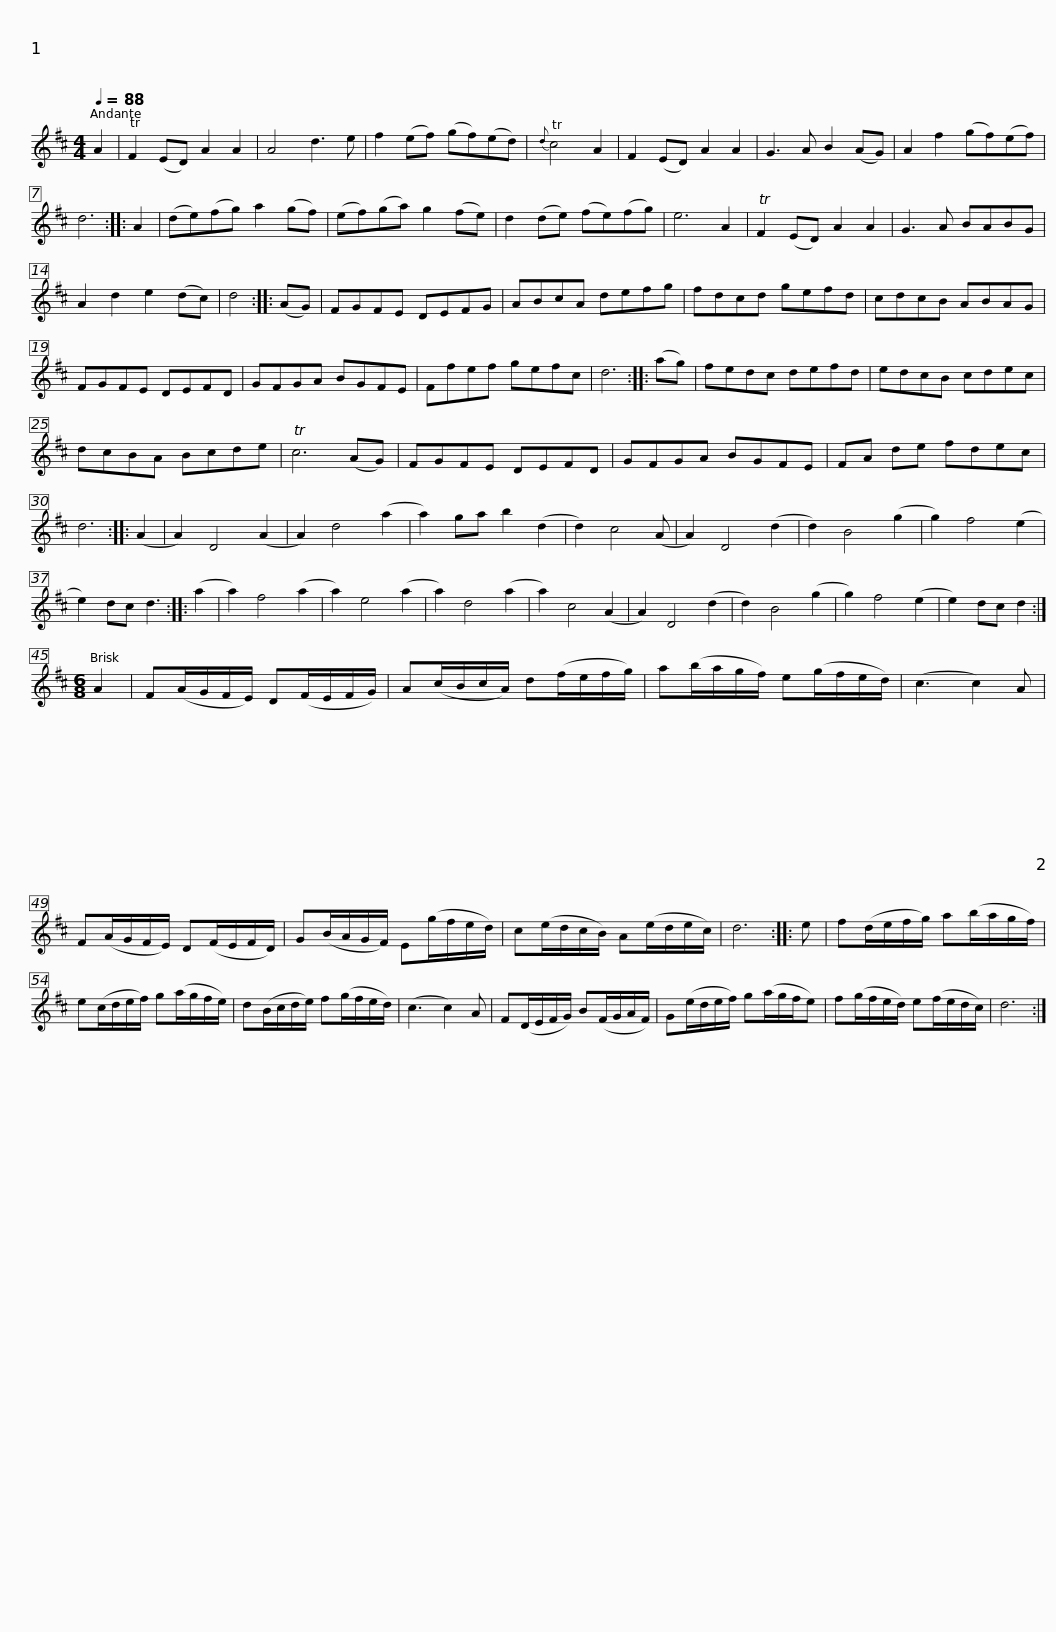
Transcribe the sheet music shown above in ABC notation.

X:1
L:1/8
Q:1/4=88
M:4/4
I:linebreak $
K:D
V:1 treble
V:1
 A2 | TF2 (ED) A2 A2 | A4 d3 e | f2 (ef) (gf)(ed) |{d} Tc4 A2 | %5
 F2 (ED) A2 A2 | G3 A B2 (AG) | A2 f2 (gf)(ef) | d6 :: A2 |$ %10
 (de)(fg) a2 (gf) | (ef)(ga) g2 (fe) | d2 (de) (fe)(fg) | e6 A2 | TF2 (ED) A2 A2 | %15
 G3 A BABG | A2 d2 e2 (dc) | d4 ::$ (AG) | FGFE DEFG | %20
 ABcA defg | fdcd gefd | cdcB ABAG | FGFE DEFD |$ GFGA BGFE | %25
 Ffef gefc | d6 :: (ag) | fedc defd | edcB cdec | %30
 dcBA Bcde |$ Tc6 (AG) | FGFE DEFD | GFGA BGFE | FA de fdec | %35
 d6 :: (A2 | A2) D4 (A2 | A2) d4 (a2 |$ a2) ga b2 (d2 | %40
 d2) c4 (A | A2) D4 (d2 | d2) B4 (g2 | g2) f4 (e2 | e2) dc d3 :: %45
 (a2 | a2) f4 (a2 | a2) e4 (a2 | a2) d4 (a2 | a2) c4 (A2 |$ %50
 A2) D4 (d2 | d2) B4 (g2 | g2) f4 (e2 | e2) dc d2 :|[M:6/8] A2 | %55
 F(A/G/F/E/) D(F/E/F/G/) | A(c/B/c/A/) d(f/e/f/g/) |$ a(b/a/g/f/) e(g/f/e/d/) | (c3 c2) A | F(A/G/F/E/) D(F/E/F/D/) | %60
 G(B/A/G/F/) E(g/f/e/d/) | c(e/d/c/B/) A(e/d/e/c/) | d6 ::$ e | f(d/e/f/g/) a(b/a/g/f/) | %65
 e(c/d/e/f/) g(a/g/f/e/) | d(B/c/d/e/) f(g/f/e/d/) | (c3 c2) A | F(D/E/F/G/) B(F/G/A/F/) |$ G(e/d/e/f/) g(a/g/f/e) | %70
 f(g/f/e/d/) e(f/e/d/c/) | d6 :| %72
